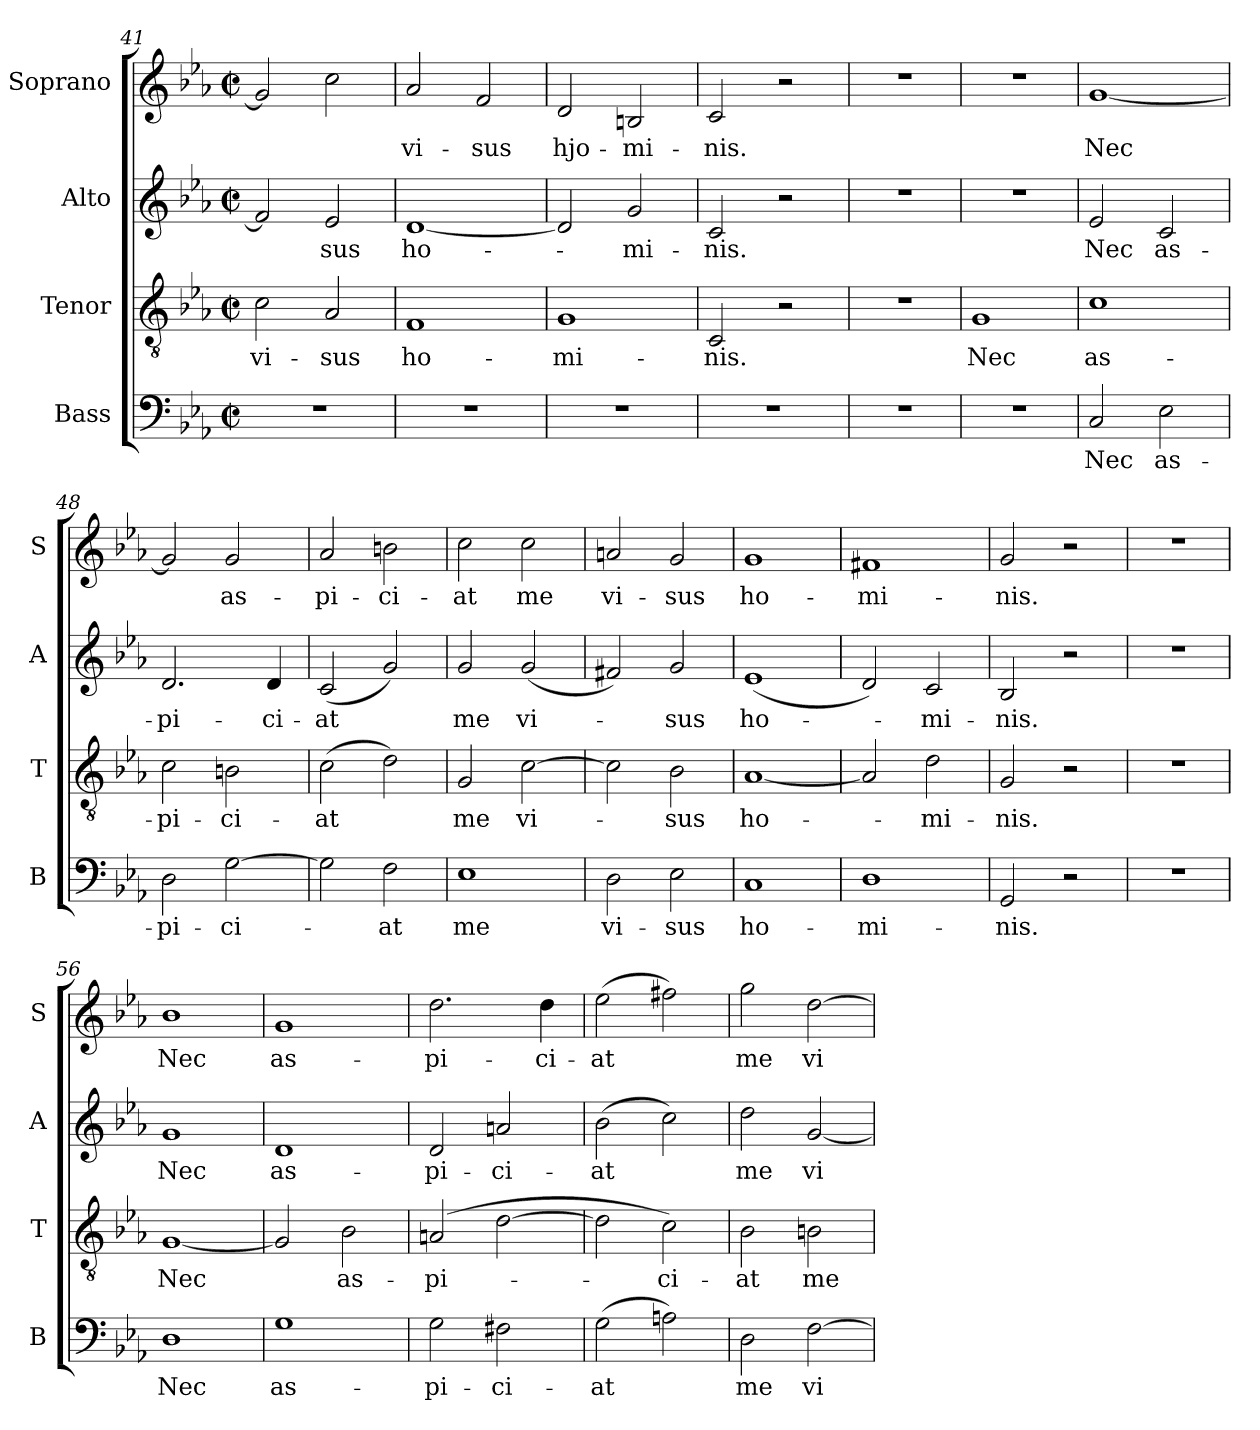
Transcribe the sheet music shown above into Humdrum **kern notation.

**kern	**text	**kern	**text	**kern	**text	**kern	**text
*part4	*part4	*part3	*part3	*part2	*part2	*part1	*part1
*staff4	*staff4	*staff3	*staff3	*staff2	*staff2	*staff1	*staff1
*I"Bass	*	*I"Tenor	*	*I"Alto	*	*I"Soprano	*
*I'B	*	*I'T	*	*I'A	*	*I'S	*
*clefF4	*	*clefGv2	*	*clefG2	*	*clefG2	*
*k[b-e-a-]	*	*k[b-e-a-]	*	*k[b-e-a-]	*	*k[b-e-a-]	*
*E-:	*	*E-:	*	*E-:	*	*E-:	*
*M2/2	*	*M2/2	*	*M2/2	*	*M2/2	*
*met(c|)	*	*met(c|)	*	*met(c|)	*	*met(c|)	*
=41	=41	=41	=41	=41	=41	=41	=41
!	!	!	!LO:LY:b	!	!	!	!
1r	.	2c\	vi-	2f/]	.	2g/]	.
!	!	!	!LO:LY:b	!	!LO:LY:b	!	!
.	.	2A-/	-sus	2e-/	-sus	2cc\	.
=42	=42	=42	=42	=42	=42	=42	=42
!	!	!	!LO:LY:b	!	!LO:LY:b	!	!LO:LY:b
1r	.	1F	ho-	[1d	ho-	2a-/	vi-
!	!	!	!	!	!	!	!LO:LY:b
.	.	.	.	.	.	2f/	-sus
=43	=43	=43	=43	=43	=43	=43	=43
!	!	!	!LO:LY:b	!	!	!	!LO:LY:b
1r	.	1G	-mi-	2d/]	.	2d/	hjo-
!	!	!	!	!	!LO:LY:b	!	!LO:LY:b
.	.	.	.	2g/	-mi-	2Bn/	-mi-
=44	=44	=44	=44	=44	=44	=44	=44
!	!	!	!LO:LY:b	!	!LO:LY:b	!	!LO:LY:b
1r	.	2C/	-nis.	2c/	-nis.	2c/	-nis.
.	.	2r	.	2r	.	2r	.
!!LO:LB:g=z
=45	=45	=45	=45	=45	=45	=45	=45
1r	.	1r	.	1r	.	1r	.
=46	=46	=46	=46	=46	=46	=46	=46
!	!	!	!LO:LY:b	!	!	!	!
1r	.	1G	Nec	1r	.	1r	.
=47	=47	=47	=47	=47	=47	=47	=47
!	!LO:LY:b	!	!LO:LY:b	!	!LO:LY:b	!	!LO:LY:b
2C/	Nec	1c	as-	2e-/	Nec	[1g	Nec
!	!LO:LY:b	!	!	!	!LO:LY:b	!	!
2E-\	as-	.	.	2c/	as-	.	.
=48	=48	=48	=48	=48	=48	=48	=48
!	!LO:LY:b	!	!LO:LY:b	!	!LO:LY:b	!	!
2D\	-pi-	2c\	-pi-	2.d/	-pi-	2g/]	.
!	!LO:LY:b	!	!LO:LY:b	!	!	!	!LO:LY:b
[2G\	-ci-	2Bn\	-ci-	.	.	2g/	as-
!	!	!	!	!	!LO:LY:b	!	!
.	.	.	.	4d/	-ci-	.	.
=49	=49	=49	=49	=49	=49	=49	=49
!	!	!	!LO:LY:b	!	!LO:LY:b	!	!LO:LY:b
2G\]	.	(>2c\	-at	(<2c/	-at	2a-/	-pi-
!	!LO:LY:b	!	!	!	!	!	!LO:LY:b
2F\	-at	2d\)	.	2g/)	.	2bn\	-ci-
=50	=50	=50	=50	=50	=50	=50	=50
!	!LO:LY:b	!	!LO:LY:b	!	!LO:LY:b	!	!LO:LY:b
1E-	me	2G/	me	2g/	me	2cc\	-at
!	!	!	!LO:LY:b	!	!LO:LY:b	!	!LO:LY:b
.	.	[2c\	vi-	(<2g/	vi-	2cc\	me
=51	=51	=51	=51	=51	=51	=51	=51
!	!LO:LY:b	!	!	!	!	!	!LO:LY:b
2D\	vi-	2c\]	.	2f#X/)	.	2an/	vi-
!	!LO:LY:b	!	!LO:LY:b	!	!LO:LY:b	!	!LO:LY:b
2E-\	-sus	2B-\	-sus	2g/	-sus	2g/	-sus
=52	=52	=52	=52	=52	=52	=52	=52
!	!LO:LY:b	!	!LO:LY:b	!	!LO:LY:b	!	!LO:LY:b
1C	ho-	[1A-	ho-	(<1e-	ho-	1g	ho-
=53	=53	=53	=53	=53	=53	=53	=53
!	!LO:LY:b	!	!	!	!	!	!LO:LY:b
1D	-mi-	2A-/]	.	2d/)	.	1f#X	-mi-
!	!	!	!LO:LY:b	!	!LO:LY:b	!	!
.	.	2d\	-mi-	2c/	-mi-	.	.
!!LO:PB:g=z
=54	=54	=54	=54	=54	=54	=54	=54
!	!LO:LY:b	!	!LO:LY:b	!	!LO:LY:b	!	!LO:LY:b
2GG/	-nis.	2G/	-nis.	2B-/	-nis.	2g/	-nis.
2r	.	2r	.	2r	.	2r	.
=55	=55	=55	=55	=55	=55	=55	=55
1r	.	1r	.	1r	.	1r	.
=56	=56	=56	=56	=56	=56	=56	=56
!	!LO:LY:b	!	!LO:LY:b	!	!LO:LY:b	!	!LO:LY:b
1D	Nec	[1G	Nec	1g	Nec	1b-	Nec
=57	=57	=57	=57	=57	=57	=57	=57
!	!LO:LY:b	!	!	!	!LO:LY:b	!	!LO:LY:b
1G	as-	2G/]	.	1d	as-	1g	as-
!	!	!	!LO:LY:b	!	!	!	!
.	.	2B-\	as-	.	.	.	.
=58	=58	=58	=58	=58	=58	=58	=58
!	!LO:LY:b	!	!LO:LY:b	!	!LO:LY:b	!	!LO:LY:b
2G\	-pi-	(>2An/	-pi-	2d/	-pi-	2.dd\	-pi-
!	!LO:LY:b	!	!	!	!LO:LY:b	!	!
2F#X\	-ci-	[2d\	.	2an/	-ci-	.	.
!	!	!	!	!	!	!	!LO:LY:b
.	.	.	.	.	.	4dd\	-ci-
=59	=59	=59	=59	=59	=59	=59	=59
!	!LO:LY:b	!	!	!	!LO:LY:b	!	!LO:LY:b
(>2G\	-at	2d\]	.	(>2b-\	-at	(>2ee-\	-at
!	!	!	!LO:LY:b	!	!	!	!
2An\)	.	2c\)	-ci-	2cc\)	.	2ff#X\)	.
=60	=60	=60	=60	=60	=60	=60	=60
!	!LO:LY:b	!	!LO:LY:b	!	!LO:LY:b	!	!LO:LY:b
2D\	me	2B-\	-at	2dd\	me	2gg\	me
!	!LO:LY:b	!	!LO:LY:b	!	!LO:LY:b	!	!LO:LY:b
[2F\	vi-	2Bn\	me	[2g/	vi-	[2dd\	vi-
=	=	=	=	=	=	=	=
*-	*-	*-	*-	*-	*-	*-	*-
